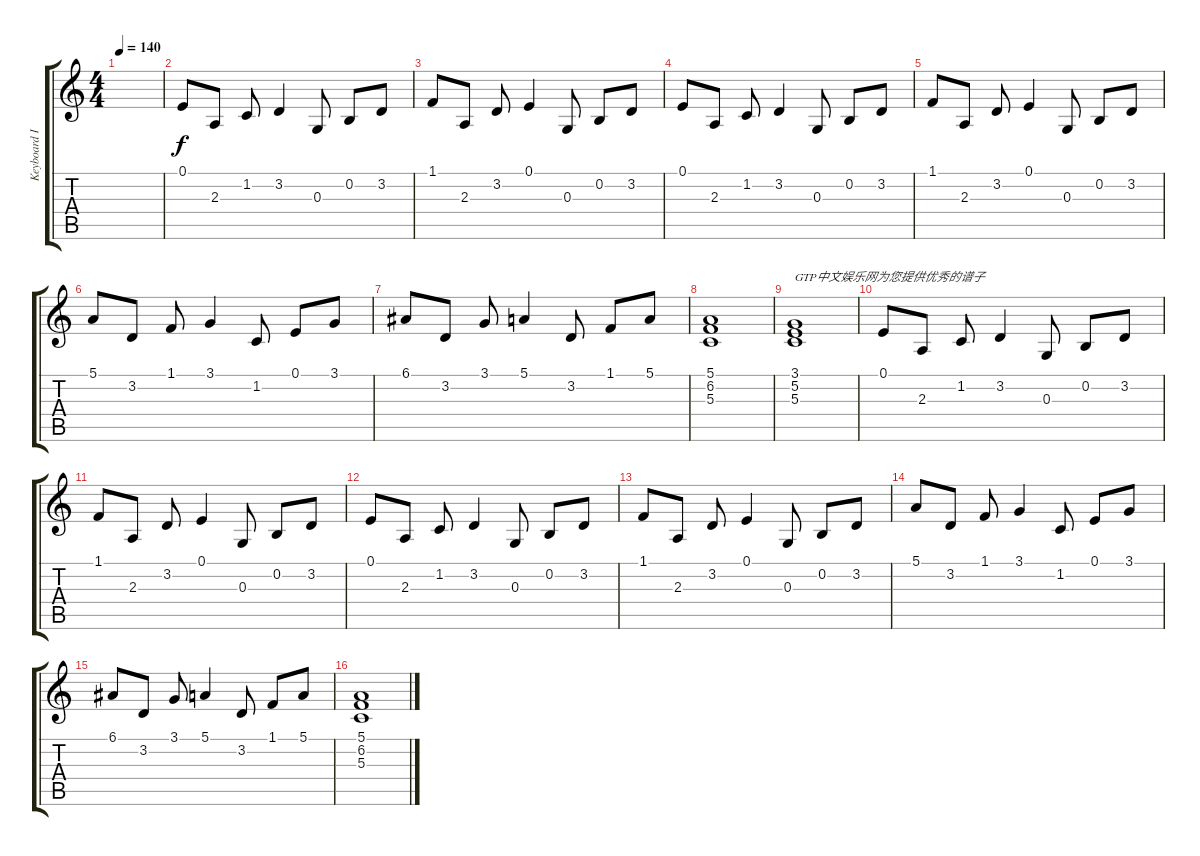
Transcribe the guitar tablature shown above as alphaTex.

\track ("Keyboard I" "Keyboard I") {instrument pad1newage}
\staff {score tabs}
\tuning (E4 B3 G3 D3 A2 E2) {hide}
\ts (4 4)
\tempo 140
\clef g2
\ks c
|
0.1.8 2.3.8 1.2.8 3.2.4 0.3.8 0.2.8 3.2.8 |
1.1.8 2.3.8 3.2.8 0.1.4 0.3.8 0.2.8 3.2.8 |
0.1.8 2.3.8 1.2.8 3.2.4 0.3.8 0.2.8 3.2.8 |
1.1.8 2.3.8 3.2.8 0.1.4 0.3.8 0.2.8 3.2.8 |
5.1.8 3.2.8 1.1.8 3.1.4 1.2.8 0.1.8 3.1.8 |
6.1.8 3.2.8 3.1.8 5.1.4 3.2.8 1.1.8 5.1.8 |
(5.1 6.2 5.3).1{instrument stringensemble1} |
(3.1 5.2 5.3).1{txt "GTP中文娱乐网为您提供优秀的谱子"} |
0.1.8{instrument pad1newage} 2.3.8 1.2.8 3.2.4 0.3.8 0.2.8 3.2.8 |
1.1.8 2.3.8 3.2.8 0.1.4 0.3.8 0.2.8 3.2.8 |
0.1.8 2.3.8 1.2.8 3.2.4 0.3.8 0.2.8 3.2.8 |
1.1.8 2.3.8 3.2.8 0.1.4 0.3.8 0.2.8 3.2.8 |
5.1.8 3.2.8 1.1.8 3.1.4 1.2.8 0.1.8 3.1.8 |
6.1.8 3.2.8 3.1.8 5.1.4 3.2.8 1.1.8 5.1.8 |
(5.1 6.2 5.3).1{instrument stringensemble1}
